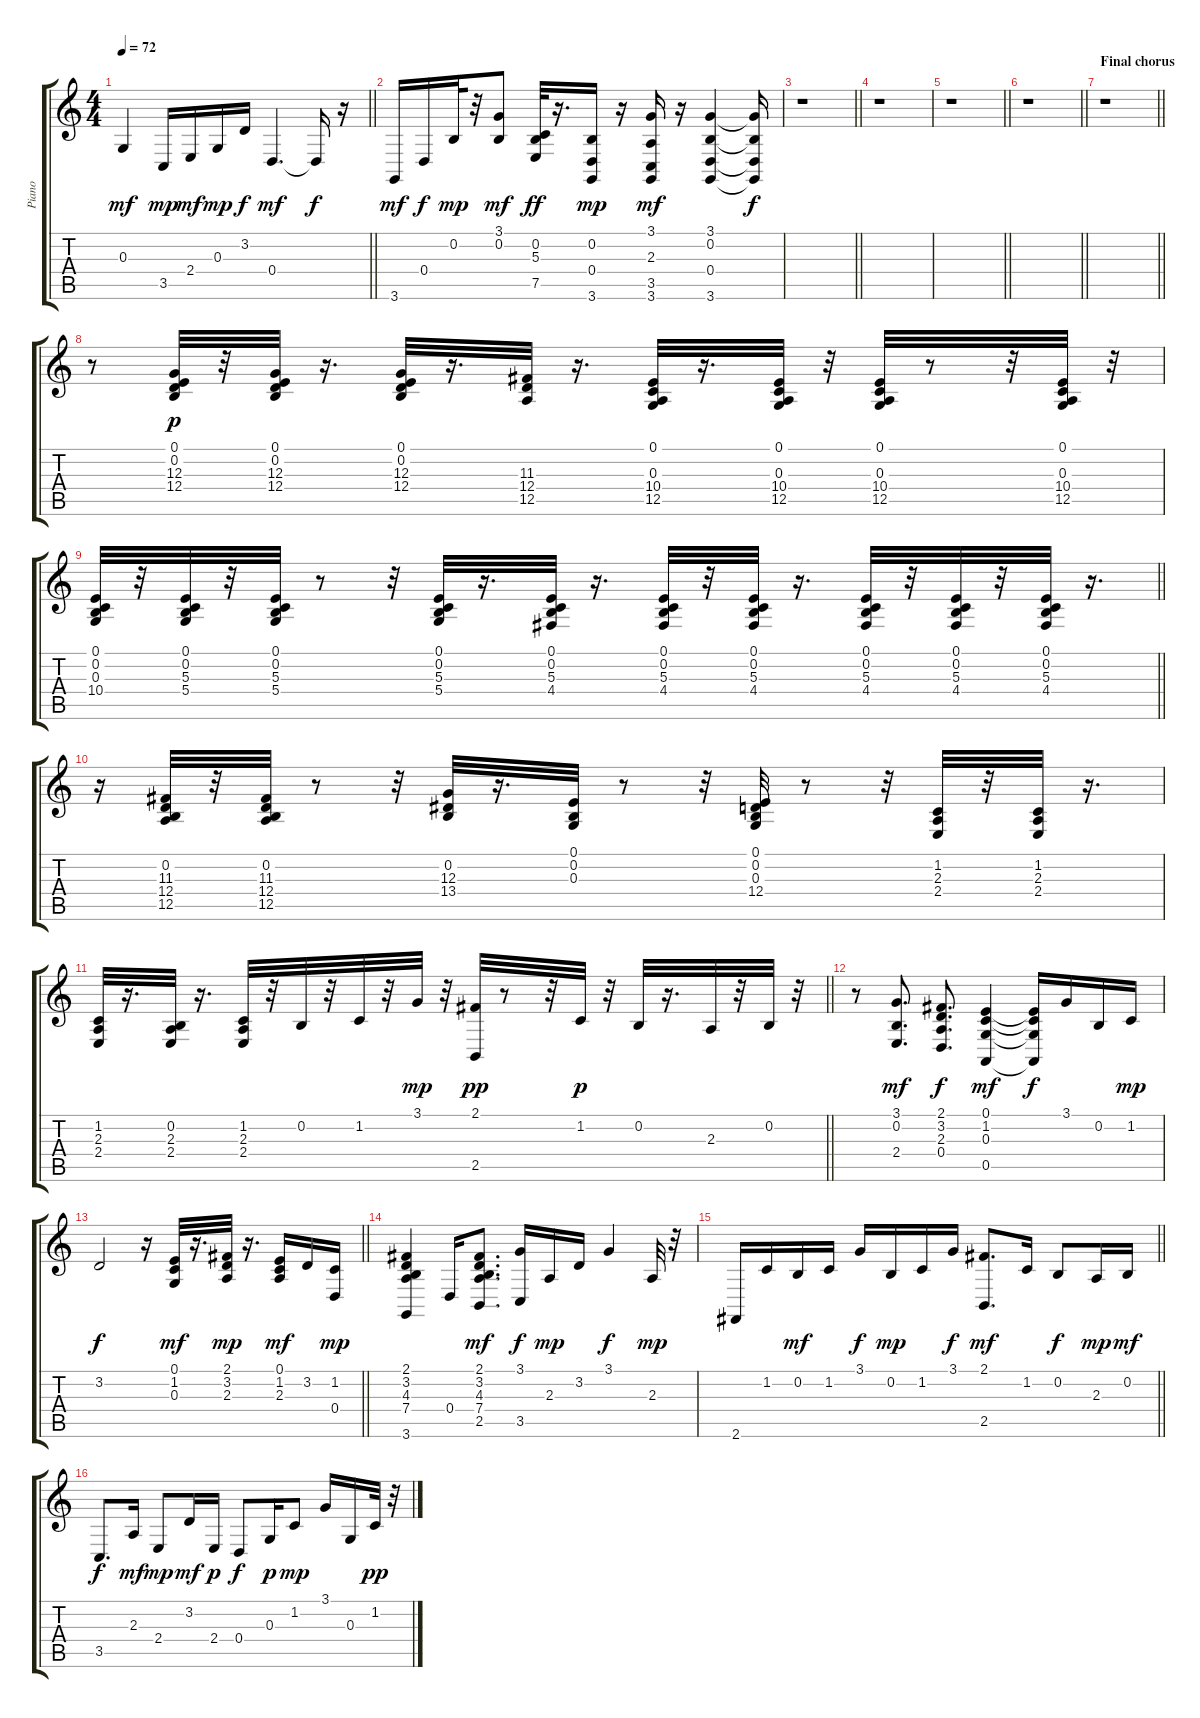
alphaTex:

\track ("Piano" "Piano") {instrument brightacousticpiano}
\staff {score tabs}
\tuning (E4 B3 G3 D3 A2 E2) {hide}
\ts (4 4)
\tempo 72
\clef g2
\barLineRight lightlight
\ks c
0.3.4{dy mf} 3.5.16{dy mp} 2.4.16{dy mf} 0.3.16{dy mp} 3.2.16{dy f} 0.4.4{d dy mf} 0.4{t}.16{dy f} r.16 |
3.6.16{dy mf} 0.4.16{dy f} 0.2.32{dy mp} r.32 (3.1 0.2).8{dy mf} (0.2 5.3 7.5).32{dy ff} r.16{d} (0.2 0.4 3.6).16{dy mp} r.16 (3.1 2.3 3.5 3.6).16{dy mf} r.16 (3.1 0.2 0.4 3.6).4 (3.1{t} 0.2{t} 0.4{t} 3.6{t}).16{dy f} |
\barLineRight lightlight
r.1 |
r.1 |
\barLineRight lightlight
r.1 |
\barLineRight lightlight
r.1 |
\section ("" "Final chorus")
\barLineRight lightlight
r.1 |
r.8 (0.1 0.2 12.3 12.4).32{dy p} r.32 (0.1 0.2 12.3 12.4).32 r.16{d} (0.1 0.2 12.3 12.4).32 r.16{d} (11.3 12.4 12.5).32 r.16{d} (0.1 0.3 10.4 12.5).32 r.16{d} (0.1 0.3 10.4 12.5).32 r.32 (0.1 0.3 10.4 12.5).32 r.8 r.32 (0.1 0.3 10.4 12.5).32 r.32 |
\barLineRight lightlight
(0.1 0.2 0.3 10.4).32 r.32 (0.1 0.2 5.3 5.4).32 r.32 (0.1 0.2 5.3 5.4).32 r.8 r.32 (0.1 0.2 5.3 5.4).32 r.16{d} (0.1 0.2 5.3 4.4).32 r.16{d} (0.1 0.2 5.3 4.4).32 r.32 (0.1 0.2 5.3 4.4).32 r.16{d} (0.1 0.2 5.3 4.4).32 r.32 (0.1 0.2 5.3 4.4).32 r.32 (0.1 0.2 5.3 4.4).32 r.16{d} |
r.16 (0.2 11.3 12.4 12.5).32 r.32 (0.2 11.3 12.4 12.5).32 r.8 r.32 (0.2 12.3 13.4).32 r.16{d} (0.1 0.2 0.3).32 r.8 r.32 (0.1 0.2 0.3 12.4).32 r.8 r.32 (1.2 2.3 2.4).32 r.32 (1.2 2.3 2.4).32 r.16{d} |
\barLineRight lightlight
(1.2 2.3 2.4).32 r.16{d} (0.2 2.3 2.4).32 r.16{d} (1.2 2.3 2.4).32 r.32 0.2.32 r.32 1.2.32 r.32 3.1.32{dy mp} r.32 (2.1 2.5).32{dy pp} r.8 r.32 1.2.32{dy p} r.32 0.2.32 r.16{d} 2.3.32 r.32 0.2.32 r.32 |
r.8 (3.1 0.2 2.4).8{d dy mf} (2.1 3.2 2.3 0.4).8{d dy f} (0.1 1.2 0.3 0.5).4{dy mf} (0.1{t} 1.2{t} 0.3{t} 0.5{t}).16{dy f} 3.1.16 0.2.16 1.2.16{dy mp} |
\barLineRight lightlight
3.2.2{dy f} r.16 (0.1 1.2 0.3).32{dy mf} r.16{d} (2.1 3.2 2.3).32{dy mp} r.16{d} (0.1 1.2 2.3).16{dy mf} 3.2.16 (1.2 0.4).16{dy mp} |
(2.1 3.2 4.3 7.4 3.6).4 0.4.16 (2.1 3.2 4.3 7.4 2.5).8{d dy mf} (3.1 3.5).16{dy f} 2.3.16{dy mp} 3.2.16 3.1.4{dy f} 2.3.32{dy mp} r.32 |
\barLineRight lightlight
2.6.16 1.2.16 0.2.16{dy mf} 1.2.16 3.1.16{dy f} 0.2.16{dy mp} 1.2.16 3.1.16{dy f} (2.1 2.5).8{d dy mf} 1.2.16 0.2.8{dy f} 2.3.16{dy mp} 0.2.16{dy mf} |
3.5.8{d dy f} 2.3.16{dy mf} 2.4.8{dy mp} 3.2.16{dy mf} 2.4.16{dy p} 0.4.8{dy f} 0.3.16{dy p} 1.2.8{dy mp} 3.1.16 0.3.16 1.2.32{dy pp} r.32
